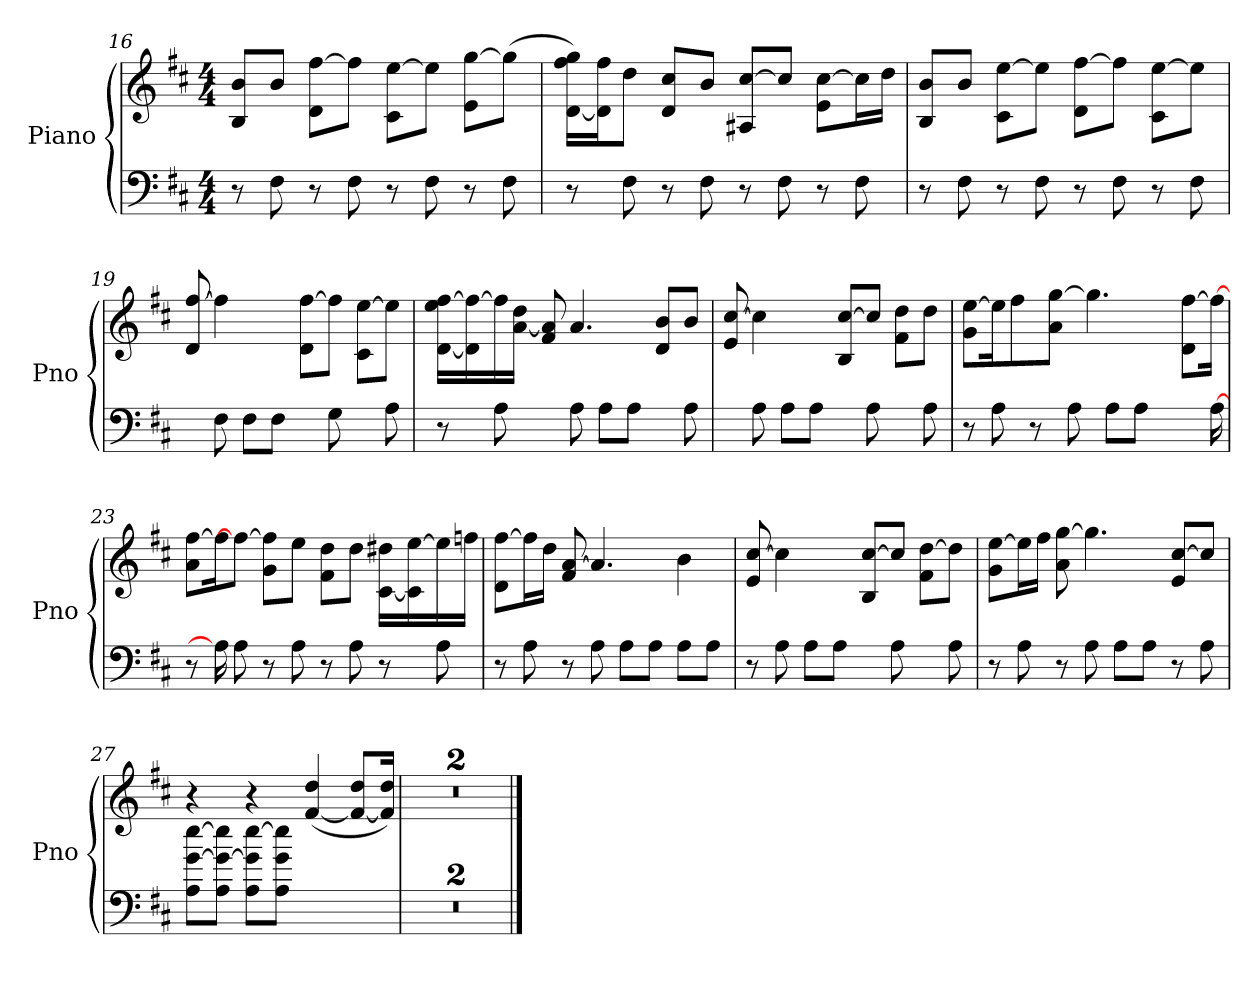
**kern	**kern
*part1	*part1
*staff2	*staff1
*I"Piano	*
*I'Pno	*
*clefF4	*clefG2
*k[f#c#]	*k[f#c#]
*M4/4	*M4/4
=16	=16
8r	8B/ 8b/L
8F#\	8b/J
8r	8d\ [8ff#\L
8F#\	8ff#\J]
8r	8c#\ [8ee\L
8F#\	8ee\J]
8r	8e\ [8gg\L
8F#\	(>8gg\J]
!!LO:LB:g=z
=17	=17
8r	[16d\ 16ff#\ 16gg\LL)
.	16d\] 16ff#\J
8F#\	8dd\J
8r	8d/ 8cc#/L
8F#\	8b/J
8r	8A#X/ [8cc#/L
8F#\	8cc#/J]
8r	8e\ [8cc#\L
8F#\	16cc#\L]
.	16dd\JJ
=18	=18
8r	8B/ 8b/L
8F#\	8b/J
8r	8c#\ [8ee\L
8F#\	8ee\J]
8r	8d\ [8ff#\L
8F#\	8ff#\J]
8r	8c#\ [8ee\L
8F#\	8ee\J]
!!LO:LB:g=z
=19	=19
8ryy	8d/ [8ff#/
8F#\	4ff#\]
8F#\L	.
8F#\J	8ryy
8ryy	8d\ [8ff#\L
8G\	8ff#\J]
8ryy	8c#\ [8ee\L
8A\	8ee\J]
=20	=20
8r	[16d\ 16ee\ [16ff#\LL
.	16d\] 16ff#\_
8A\	16ff#\]
.	[16a\ 16dd\JJ
8ryy	8f#/ 8a/]
8A\	4.a/
8A\L	.
8A\J	.
8ryy	8d/ 8b/L
8A\	8b/J
!!LO:LB:g=z
=21	=21
8ryy	8e/ [8cc#/
8A\	4cc#\]
8A\L	.
8A\J	8ryy
8ryy	8B/ [8cc#/L
8A\	8cc#/J]
8ryy	8f#\ 8dd\L
8A\	8dd\J
=22	=22
8r	8g\ [8ee\L
8A\	16ee\K]
.	8ff#\
8r	.
.	8a\ [8gg\J
8A\	.
.	4.gg\]
8A\L	.
8A\J	.
8.ryy	.
.	8d\ [8ff#\L
[16A\	16ff#\J_
!!LO:PB:g=z
=23	=23
8r	8a\ [8ff#\L
16A\]	16ff#\J]
8A\	8ff#\J_
8r	8g\ 8ff#\]L
8A\	8ee\J
8r	8f#\ 8dd\L
8A\	8dd\J
8r	[16c#\ 16dd#X\LL
.	16c#\] [16ee\
8A\	16ee\]
.	16ffn\JJ
=24	=24
8r	8d\ [8ff#\L
8A\	16ff#\L]
.	16dd\JJ
8r	8f#/ [8a/
8A\	4.a/]
8A\L	.
8A\J	.
8A\L	4b\
8A\J	.
!!LO:LB:g=z
=25	=25
8r	8e/ [8cc#/
8A\	4cc#\]
8A\L	.
8A\J	8ryy
8ryy	8B/ [8cc#/L
8A\	8cc#/J]
8ryy	8f#\ [8dd\L
8A\	8dd\J]
=26	=26
8r	8g\ [8ee\L
8A\	16ee\L]
.	16ff#\JJ
8r	8a\ [8gg\
8A\	4.gg\]
8A\L	.
8A\J	.
8r	8e/ [8cc#/L
8A\	8cc#/J]
=27	=27
8A\ [8g\ [8ee\L	4r
8A\ 8g\_ 8ee\]J	.
8A\ 8g\] [8ee\L	4r
8A\ 8g\ 8ee\]J	.
4..ryy	(>[4f#/ 4dd/
.	8f#/_ 8dd/L
.	16f#/] 16dd/Jk)
!!LO:LB:g=z
=28	=28
1r	1r
=29	=29
1r	1r
==	==
*-	*-
